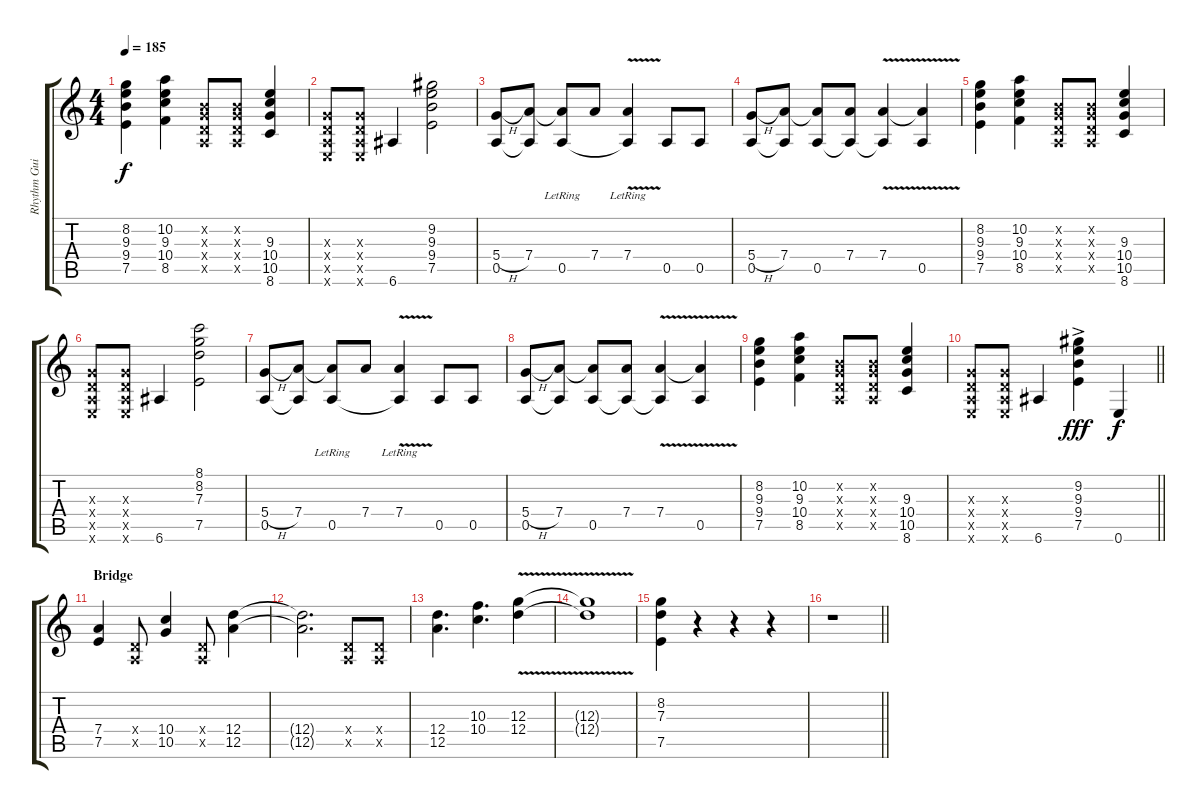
\track ("Rhythm Guitar 1" "Rhythm Gui") {mute instrument overdrivenguitar}
\staff {score tabs}
\tuning (E4 B3 G3 D3 A2 E2) {hide}
\ts (4 4)
\tempo 185
\clef g2
\ks c
(8.2 9.3 9.4 7.5).4{dy f} (10.2 9.3 10.4 8.5).4 (0.2{x} 0.3{x} 0.4{x} 0.5{x}).8 (0.2{x} 0.3{x} 0.4{x} 0.5{x}).8 (9.3 10.4 10.5 8.6).4 |
(0.3{x} 0.4{x} 0.5{x} 0.6{x}).8 (0.3{x} 0.4{x} 0.5{x} 0.6{x}).8 6.6.4 (9.2 9.3 9.4 7.5).2 |
(5.4{h} 0.5).8 (7.4 0.5{t}).8 (7.4{t} 0.5{lr}).8 7.4.8 (7.4{v lr} 0.5{t}).4 0.5.8 0.5.8 |
(5.4{h} 0.5).8 (7.4 0.5{t}).8 (7.4{t} 0.5).8 (7.4 0.5{t}).8 (7.4{v} 0.5{t}).4 (7.4{t} 0.5).4 |
(8.2 9.3 9.4 7.5).4 (10.2 9.3 10.4 8.5).4 (0.2{x} 0.3{x} 0.4{x} 0.5{x}).8 (0.2{x} 0.3{x} 0.4{x} 0.5{x}).8 (9.3 10.4 10.5 8.6).4 |
(0.3{x} 0.4{x} 0.5{x} 0.6{x}).8 (0.3{x} 0.4{x} 0.5{x} 0.6{x}).8 6.6.4 (8.1 8.2 7.3 7.5).2 |
(5.4{h} 0.5).8 (7.4 0.5{t}).8 (7.4{t} 0.5{lr}).8 7.4.8 (7.4{v lr} 0.5{t}).4 0.5.8 0.5.8 |
(5.4{h} 0.5).8 (7.4 0.5{t}).8 (7.4{t} 0.5).8 (7.4 0.5{t}).8 (7.4{v} 0.5{t}).4 (7.4{t} 0.5).4 |
(8.2 9.3 9.4 7.5).4 (10.2 9.3 10.4 8.5).4 (0.2{x} 0.3{x} 0.4{x} 0.5{x}).8 (0.2{x} 0.3{x} 0.4{x} 0.5{x}).8 (9.3 10.4 10.5 8.6).4 |
\barLineRight lightlight
(0.3{x} 0.4{x} 0.5{x} 0.6{x}).8 (0.3{x} 0.4{x} 0.5{x} 0.6{x}).8 6.6.4 (9.2{ac} 9.3{ac} 9.4{ac} 7.5).4{dy fff} 0.6.4{dy f} |
\section ("" "Bridge")
(7.4 7.5).4 (0.4{x} 0.5{x}).8 (10.4 10.5).4 (0.4{x} 0.5{x}).8 (12.4 12.5).4 |
(12.4{t} 12.5{t}).2{d} (0.4{x} 0.5{x}).8 (0.4{x} 0.5{x}).8 |
(12.4 12.5).4{d} (10.3 10.4).4{d} (12.3{v} 12.4).4 |
(12.3{t} 12.4{t}).1 |
(8.2 7.3 7.5).4 r.4 r.4 r.4 |
\barLineRight lightlight
r.1
